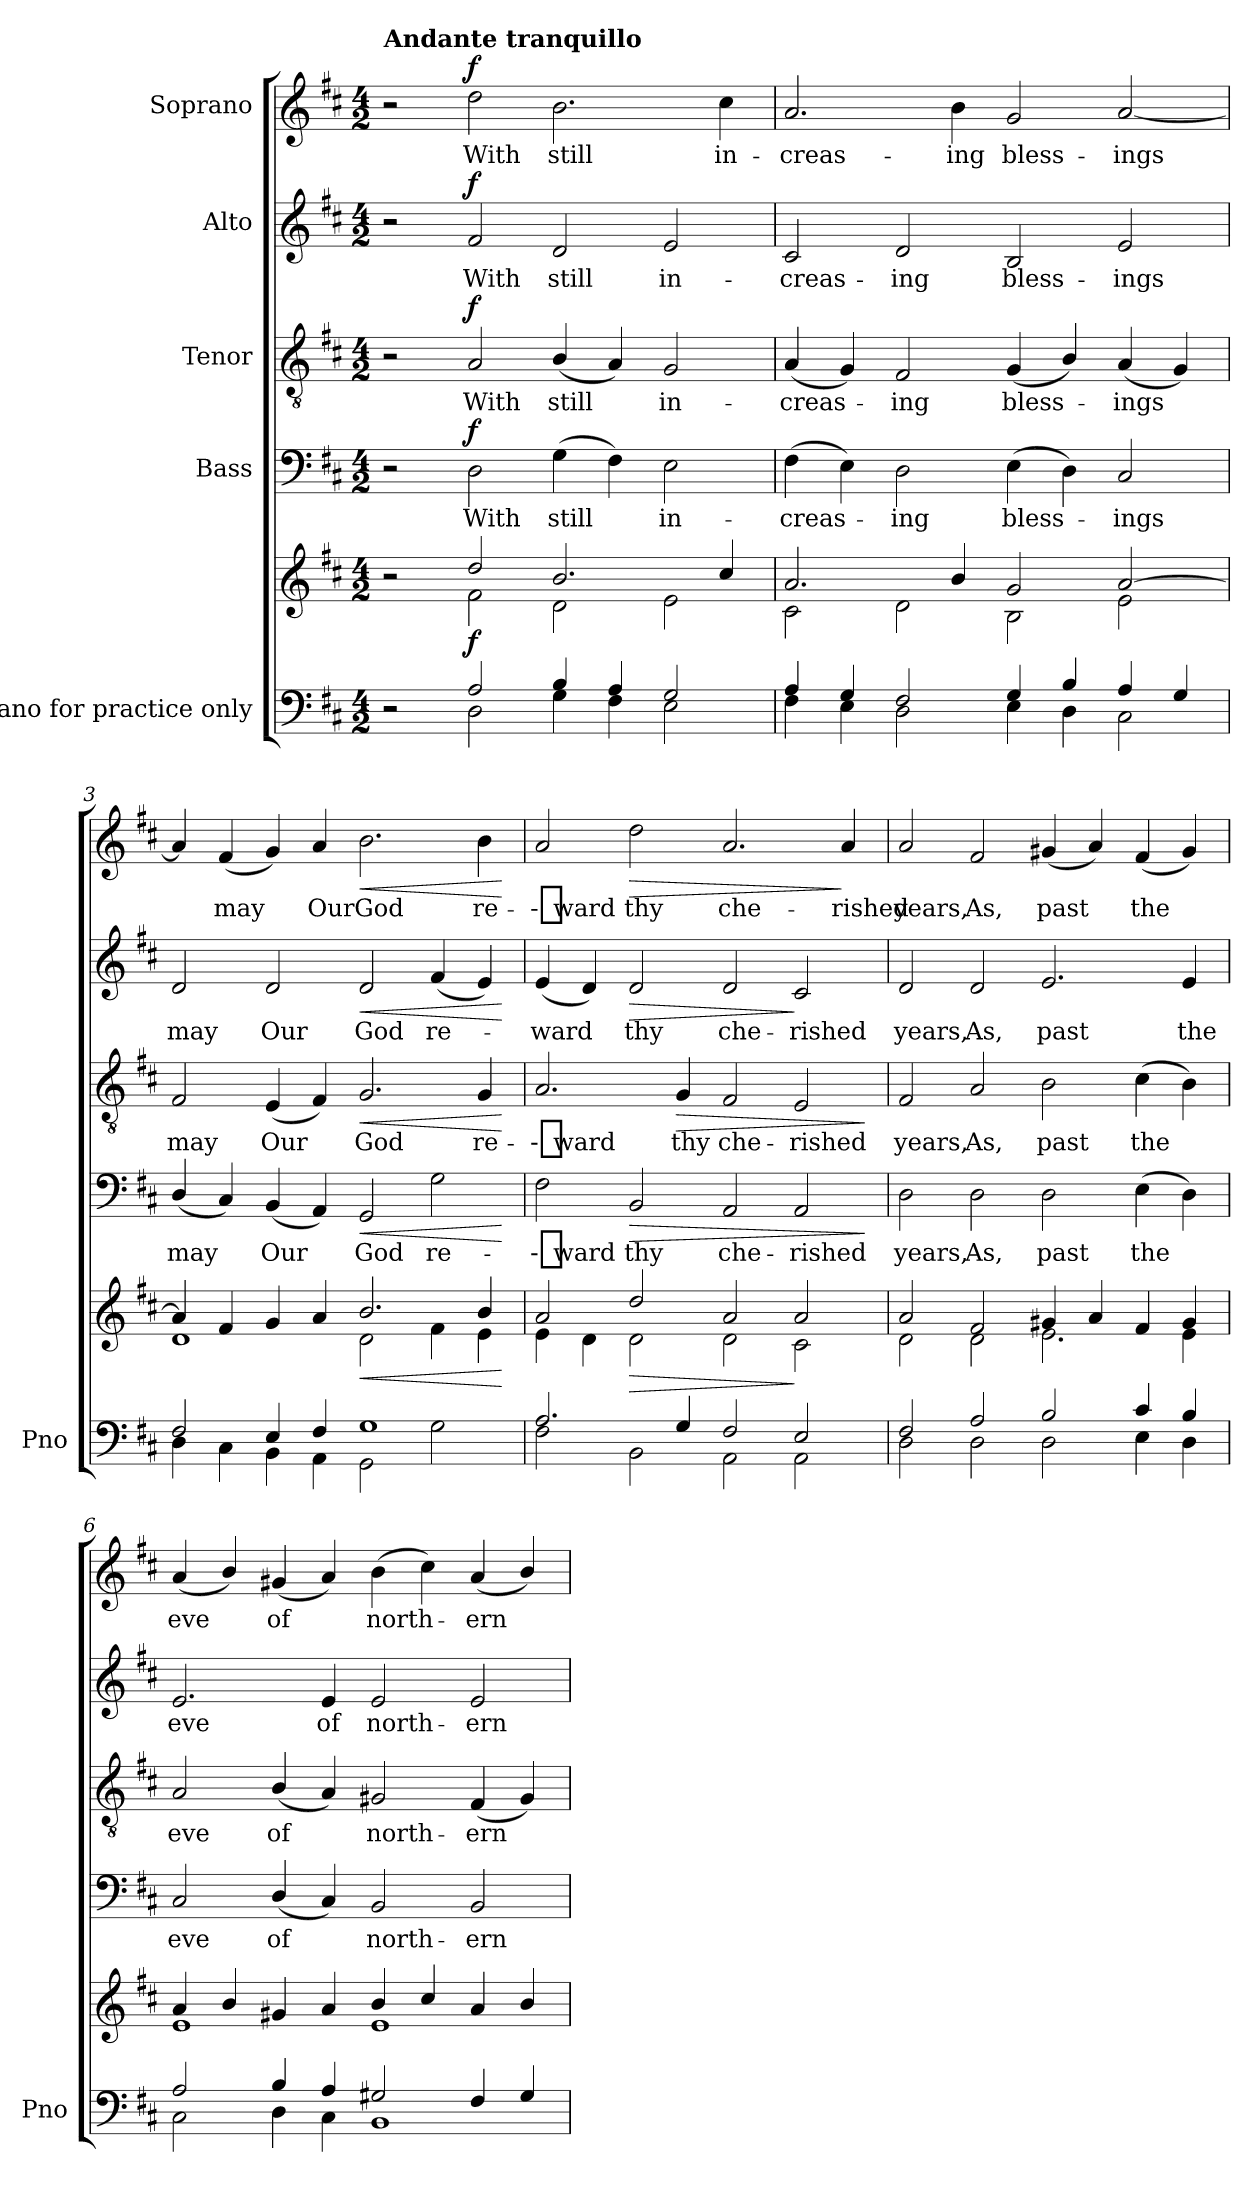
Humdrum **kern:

**kern	**kern	**dynam	**kern	**text	**dynam	**kern	**text	**dynam	**kern	**text	**dynam	**kern	**text	**dynam
*part5	*part5	*part5	*part4	*part4	*part4	*part3	*part3	*part3	*part2	*part2	*part2	*part1	*part1	*part1
*staff6	*staff5	*staff5/6	*staff4	*staff4	*staff4	*staff3	*staff3	*staff3	*staff2	*staff2	*staff2	*staff1	*staff1	*staff1
*I"Piano for practice only	*	*	*I"Bass	*	*	*I"Tenor	*	*	*I"Alto	*	*	*I"Soprano	*	*
*I'Pno	*	*	*	*	*	*	*	*	*	*	*	*	*	*
*clefF4	*clefG2	*	*clefF4	*	*	*clefGv2	*	*	*clefG2	*	*	*clefG2	*	*
*k[f#c#]	*k[f#c#]	*	*k[f#c#]	*	*	*k[f#c#]	*	*	*k[f#c#]	*	*	*k[f#c#]	*	*
*M4/2	*M4/2	*	*M4/2	*	*	*M4/2	*	*	*M4/2	*	*	*M4/2	*	*
=1	=1	=1	=1	=1	=1	=1	=1	=1	=1	=1	=1	=1	=1	=1
*^	*^	*	*	*	*	*	*	*	*	*	*	*	*	*
!	!	!	!	!	!	!	!	!	!	!	!	!	!	!LO:TX:a:B:t=Andante tranquillo	!	!
2r	2ryy	2r	2ryy	.	2r	.	.	2r	.	.	2r	.	.	2r	.	.
!	!	!	!	!LO:DY:b	!	!LO:LY:b	!LO:DY:a	!	!LO:LY:b	!LO:DY:a	!	!LO:LY:b	!LO:DY:a	!	!LO:LY:b	!LO:DY:a
2A/	2D\	2dd/	2f#\	f	2D\	With	f	2A/	With	f	2f#/	With	f	2dd\	With	f
!	!	!	!	!	!	!LO:LY:b	!	!	!LO:LY:b	!	!	!LO:LY:b	!	!	!LO:LY:b	!
4B/	4G\	2.b/	2d\	.	(>4G\	still	.	(<4B/	still	.	2d/	still	.	2.b\	still	.
4A/	4F#\	.	.	.	4F#\)	.	.	4A/)	.	.	.	.	.	.	.	.
!	!	!	!	!	!	!LO:LY:b	!	!	!LO:LY:b	!	!	!LO:LY:b	!	!	!	!
2G/	2E\	.	2e\	.	2E\	in-	.	2G/	in-	.	2e/	in-	.	.	.	.
!	!	!	!	!	!	!	!	!	!	!	!	!	!	!	!LO:LY:b	!
.	.	4cc#/	.	.	.	.	.	.	.	.	.	.	.	4cc#\	in-	.
=2	=2	=2	=2	=2	=2	=2	=2	=2	=2	=2	=2	=2	=2	=2	=2	=2
!	!	!	!	!	!	!LO:LY:b	!	!	!LO:LY:b	!	!	!LO:LY:b	!	!	!LO:LY:b	!
4A/	4F#\	2.a/	2c#\	.	(>4F#\	-creas-	.	(<4A/	-creas-	.	2c#/	-creas-	.	2.a/	-creas-	.
4G/	4E\	.	.	.	4E\)	.	.	4G/)	.	.	.	.	.	.	.	.
!	!	!	!	!	!	!LO:LY:b	!	!	!LO:LY:b	!	!	!LO:LY:b	!	!	!	!
2F#/	2D\	.	2d\	.	2D\	-ing	.	2F#/	-ing	.	2d/	-ing	.	.	.	.
!	!	!	!	!	!	!	!	!	!	!	!	!	!	!	!LO:LY:b	!
.	.	4b/	.	.	.	.	.	.	.	.	.	.	.	4b\	-ing	.
!	!	!	!	!	!	!LO:LY:b	!	!	!LO:LY:b	!	!	!LO:LY:b	!	!	!LO:LY:b	!
4G/	4E\	2g/	2B\	.	(>4E\	bless-	.	(<4G/	bless-	.	2B/	bless-	.	2g/	bless-	.
4B/	4D\	.	.	.	4D\)	.	.	4B/)	.	.	.	.	.	.	.	.
!	!	!	!	!	!	!LO:LY:b	!	!	!LO:LY:b	!	!	!LO:LY:b	!	!	!LO:LY:b	!
4A/	2C#\	[2a/	2e\	.	2C#/	-ings	.	(<4A/	-ings	.	2e/	-ings	.	[2a/	-ings	.
4G/	.	.	.	.	.	.	.	4G/)	.	.	.	.	.	.	.	.
=3	=3	=3	=3	=3	=3	=3	=3	=3	=3	=3	=3	=3	=3	=3	=3	=3
!	!	!	!	!	!	!LO:LY:b	!	!	!LO:LY:b	!	!	!LO:LY:b	!	!	!	!
2F#/	4D\	4a/]	1d	.	(<4D/	may	.	2F#/	may	.	2d/	may	.	4a/]	.	.
!	!	!	!	!	!	!	!	!	!	!	!	!	!	!	!LO:LY:b	!
.	4C#\	4f#/	.	.	4C#/)	.	.	.	.	.	.	.	.	(<4f#/	may	.
!	!	!	!	!	!	!LO:LY:b	!	!	!LO:LY:b	!	!	!LO:LY:b	!	!	!	!
4E/	4BB\	4g/	.	.	(<4BB/	Our	.	(<4E/	Our	.	2d/	Our	.	4g/)	.	.
!	!	!	!	!	!	!	!	!	!	!	!	!	!	!	!LO:LY:b	!
4F#/	4AA\	4a/	.	.	4AA/)	.	.	4F#/)	.	.	.	.	.	4a/	Our	.
!	!	!	!	!LO:HP:b	!	!LO:LY:b	!LO:HP:b	!	!LO:LY:b	!LO:HP:b	!	!LO:LY:b	!LO:HP:b	!	!LO:LY:b	!LO:HP:b
1G	2GG\	2.b/	2d\	<	2GG/	God	<	2.G/	God	<	2d/	God	<	2.b\	God	<
!	!	!	!	!	!	!LO:LY:b	!	!	!	!	!	!LO:LY:b	!	!	!	!
.	2G\	.	4f#\	.	2G\	re-	.	.	.	.	(<4f#/	re-	.	.	.	.
!	!	!	!	!	!	!	!	!	!LO:LY:b	!	!	!	!	!	!LO:LY:b	!
.	.	4b/	4e\	.	.	.	.	4G/	re-	.	4e/)	.	.	4b\	re-	.
*v	*v	*	*	*	*	*	*	*	*	*	*	*	*	*	*	*
*	*v	*v	*	*	*	*	*	*	*	*	*	*	*	*	*
.	.	[	.	.	[	.	.	[	.	.	[	.	.	[
!!LO:LB:g=z
=4	=4	=4	=4	=4	=4	=4	=4	=4	=4	=4	=4	=4	=4	=4
*^	*^	*	*	*	*	*	*	*	*	*	*	*	*	*
!	!	!	!	!	!	!LO:LY:b	!	!	!LO:LY:b	!	!	!LO:LY:b	!	!	!LO:LY:b	!
2.A/	2F#\	2a/	4e\	.	2F#\	-- ward	.	2.A/	-- ward	.	(<4e/	- ward	.	2a/	-- ward	.
.	.	.	4d\	.	.	.	.	.	.	.	4d/)	.	.	.	.	.
!	!	!	!	!LO:HP:b	!	!LO:LY:b	!LO:HP:b	!	!	!	!	!LO:LY:b	!LO:HP:b	!	!LO:LY:b	!LO:HP:b
.	2BB\	2dd/	2d\	>	2BB/	thy	>	.	.	.	2d/	thy	>	2dd\	thy	>
!	!	!	!	!	!	!	!	!	!LO:LY:b	!LO:HP:b	!	!	!	!	!	!
4G/	.	.	.	.	.	.	.	4G/	thy	>	.	.	.	.	.	.
!	!	!	!	!	!	!LO:LY:b	!	!	!LO:LY:b	!	!	!LO:LY:b	!	!	!LO:LY:b	!
2F#/	2AA\	2a/	2d\	.	2AA/	che-	.	2F#/	che-	.	2d/	che-	.	2.a/	che-	.
!	!	!	!	!	!	!LO:LY:b	!	!	!LO:LY:b	!	!	!LO:LY:b	!	!	!	!
2E/	2AA\	2a/	2c#\	]	2AA/	-rished	.	2E/	-rished	.	2c#/	-rished	]	.	.	.
!	!	!	!	!	!	!	!	!	!	!	!	!	!	!	!LO:LY:b	!
.	.	.	.	.	.	.	.	.	.	.	.	.	.	4a/	-rished	]
*v	*v	*	*	*	*	*	*	*	*	*	*	*	*	*	*	*
*	*v	*v	*	*	*	*	*	*	*	*	*	*	*	*	*
.	.	.	.	.	]	.	.	]	.	.	.	.	.	.
=5	=5	=5	=5	=5	=5	=5	=5	=5	=5	=5	=5	=5	=5	=5
*^	*^	*	*	*	*	*	*	*	*	*	*	*	*	*
!	!	!	!	!	!	!LO:LY:b	!	!	!LO:LY:b	!	!	!LO:LY:b	!	!	!LO:LY:b	!
2F#/	2D\	2a/	2d\	.	2D\	years,	.	2F#/	years,	.	2d/	years,	.	2a/	years,	.
!	!	!	!	!	!	!LO:LY:b	!	!	!LO:LY:b	!	!	!LO:LY:b	!	!	!LO:LY:b	!
2A/	2D\	2f#/	2d\	.	2D\	As,	.	2A/	As,	.	2d/	As,	.	2f#/	As,	.
!	!	!	!	!	!	!LO:LY:b	!	!	!LO:LY:b	!	!	!LO:LY:b	!	!	!LO:LY:b	!
2B/	2D\	4g#X/	2.e\	.	2D\	past	.	2B\	past	.	2.e/	past	.	(<4g#X/	past	.
.	.	4a/	.	.	.	.	.	.	.	.	.	.	.	4a/)	.	.
!	!	!	!	!	!	!LO:LY:b	!	!	!LO:LY:b	!	!	!	!	!	!LO:LY:b	!
4c#/	4E\	4f#/	.	.	(>4E\	the	.	(>4c#\	the	.	.	.	.	(<4f#/	the	.
!	!	!	!	!	!	!	!	!	!	!	!	!LO:LY:b	!	!	!	!
4B/	4D\	4g#/	4e\	.	4D\)	.	.	4B\)	.	.	4e/	the	.	4g#/)	.	.
=6	=6	=6	=6	=6	=6	=6	=6	=6	=6	=6	=6	=6	=6	=6	=6	=6
!	!	!	!	!	!	!LO:LY:b	!	!	!LO:LY:b	!	!	!LO:LY:b	!	!	!LO:LY:b	!
2A/	2C#\	4a/	1e	.	2C#/	eve	.	2A/	eve	.	2.e/	eve	.	(<4a/	eve	.
.	.	4b/	.	.	.	.	.	.	.	.	.	.	.	4b/)	.	.
!	!	!	!	!	!	!LO:LY:b	!	!	!LO:LY:b	!	!	!	!	!	!LO:LY:b	!
4B/	4D\	4g#X/	.	.	(<4D/	of	.	(<4B/	of	.	.	.	.	(<4g#X/	of	.
!	!	!	!	!	!	!	!	!	!	!	!	!LO:LY:b	!	!	!	!
4A/	4C#\	4a/	.	.	4C#/)	.	.	4A/)	.	.	4e/	of	.	4a/)	.	.
!	!	!	!	!	!	!LO:LY:b	!	!	!LO:LY:b	!	!	!LO:LY:b	!	!	!LO:LY:b	!
2G#X/	1BB	4b/	1e	.	2BB/	north-	.	2G#X/	north-	.	2e/	north-	.	(>4b\	north-	.
.	.	4cc#/	.	.	.	.	.	.	.	.	.	.	.	4cc#\)	.	.
!	!	!	!	!	!	!LO:LY:b	!	!	!LO:LY:b	!	!	!LO:LY:b	!	!	!LO:LY:b	!
4F#/	.	4a/	.	.	2BB/	-ern	.	(<4F#/	-ern	.	2e/	-ern	.	(<4a/	-ern	.
4G#/	.	4b/	.	.	.	.	.	4G#/)	.	.	.	.	.	4b/)	.	.
*v	*v	*	*	*	*	*	*	*	*	*	*	*	*	*	*	*
*	*v	*v	*	*	*	*	*	*	*	*	*	*	*	*	*
=	=	=	=	=	=	=	=	=	=	=	=	=	=	=
*-	*-	*-	*-	*-	*-	*-	*-	*-	*-	*-	*-	*-	*-	*-
